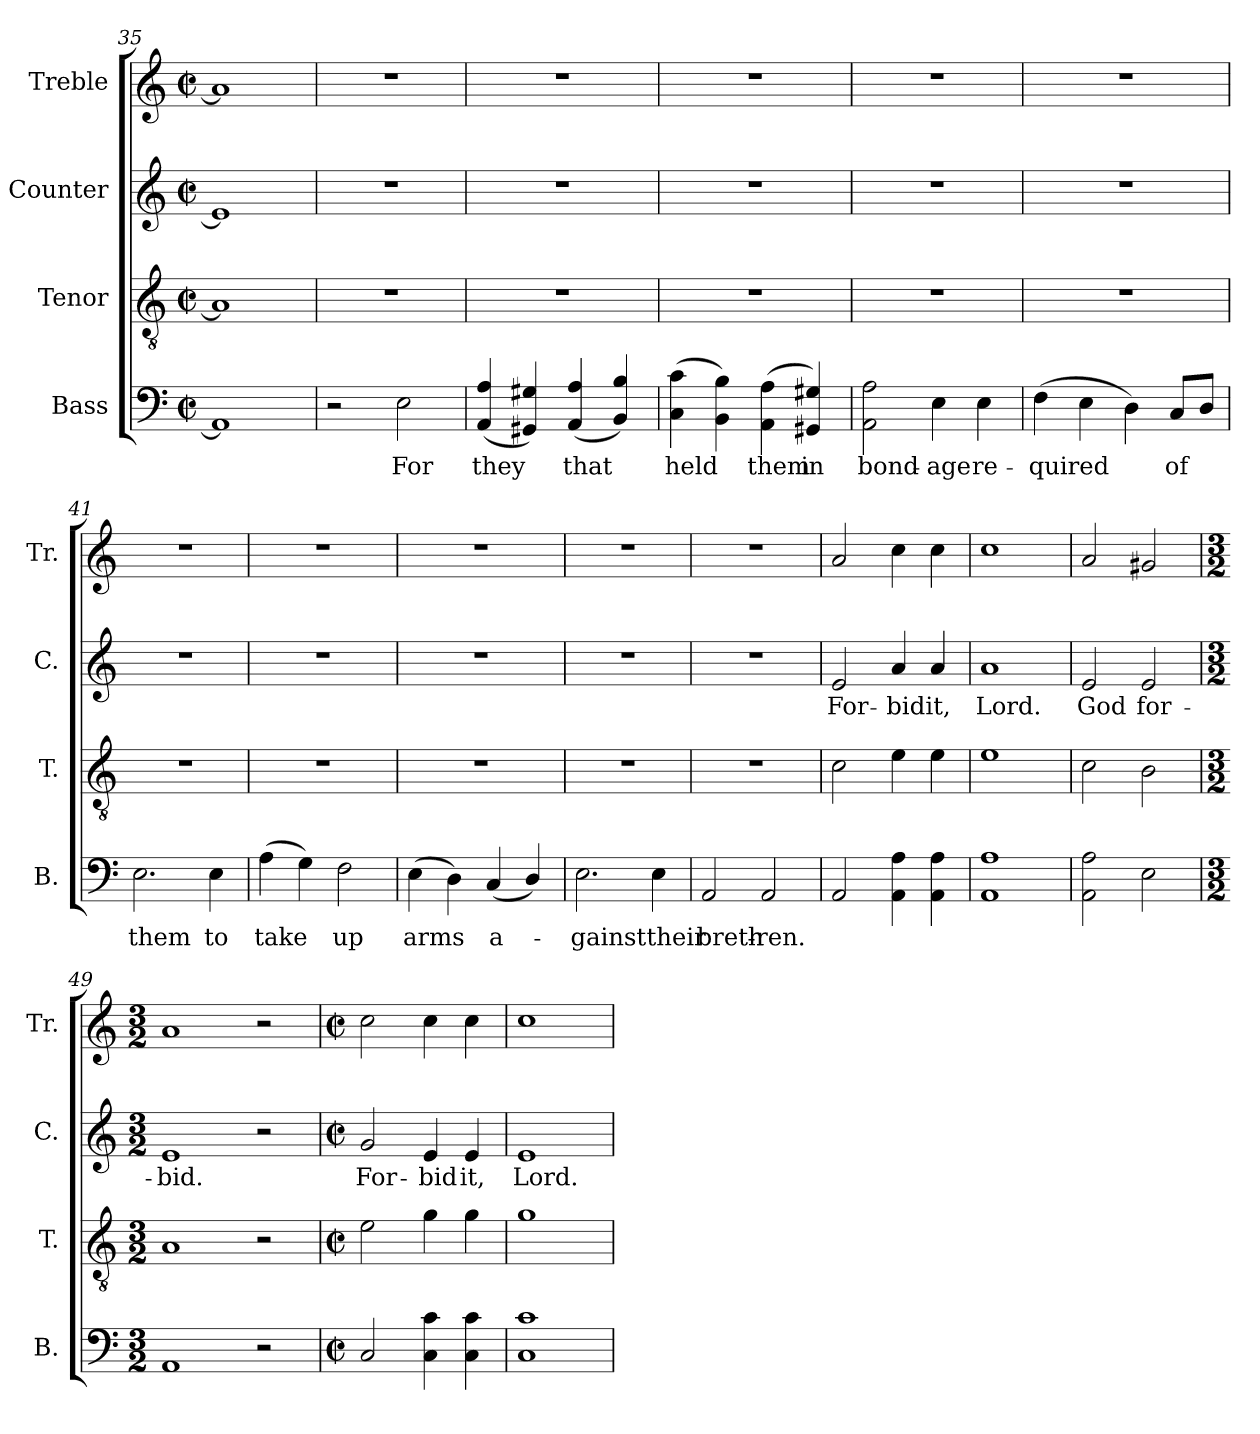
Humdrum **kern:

**kern	**text	**kern	**kern	**text	**kern
*part4	*part4	*part3	*part2	*part2	*part1
*staff4	*staff4	*staff3	*staff2	*staff2	*staff1
*I"Bass	*	*I"Tenor	*I"Counter	*	*I"Treble
*I'B.	*	*I'T.	*I'C.	*	*I'Tr.
*clefF4	*	*clefGv2	*clefG2	*	*clefG2
*k[]	*	*k[]	*k[]	*	*k[]
*M4/4	*	*M4/4	*M4/4	*	*M4/4
*met(c|)	*	*met(c|)	*met(c|)	*	*met(c|)
=35	=35	=35	=35	=35	=35
1AA]	.	1A]	1e]	.	1a]
=36	=36	=36	=36	=36	=36
2r	.	1r	1r	.	1r
2E\	For	.	.	.	.
=37	=37	=37	=37	=37	=37
(4AA/ 4A/	they	1r	1r	.	1r
4GG#X/ 4G#X/)	.	.	.	.	.
(4AA/ 4A/	that	.	.	.	.
4BB/ 4B/)	.	.	.	.	.
=38	=38	=38	=38	=38	=38
(4C\ 4c\	held	1r	1r	.	1r
4BB\ 4B\)	.	.	.	.	.
(4AA\ 4A\	them	.	.	.	.
4GG#X/ 4G#X/)	in	.	.	.	.
!!LO:PB:g=z
=39	=39	=39	=39	=39	=39
2AA\ 2A\	bond-	1r	1r	.	1r
4E\	-age	.	.	.	.
4E\	re-	.	.	.	.
=40	=40	=40	=40	=40	=40
(4F\	-quired	1r	1r	.	1r
4E\	.	.	.	.	.
4D\)	.	.	.	.	.
8C/L	of	.	.	.	.
8D/J	.	.	.	.	.
=41	=41	=41	=41	=41	=41
2.E\	them	1r	1r	.	1r
4E\	to	.	.	.	.
=42	=42	=42	=42	=42	=42
(4A\	take	1r	1r	.	1r
4G\)	.	.	.	.	.
2F\	up	.	.	.	.
=43	=43	=43	=43	=43	=43
(4E\	arms	1r	1r	.	1r
4D\)	.	.	.	.	.
(4C/	a-	.	.	.	.
4D/)	.	.	.	.	.
=44	=44	=44	=44	=44	=44
2.E\	-gainst	1r	1r	.	1r
4E\	their	.	.	.	.
=45	=45	=45	=45	=45	=45
2AA/	breth-	1r	1r	.	1r
2AA/	-ren.	.	.	.	.
=46	=46	=46	=46	=46	=46
2AA/	.	2c\	2e/	For-	2a/
4AA\ 4A\	.	4e\	4a/	-bid	4cc\
4AA\ 4A\	.	4e\	4a/	it,	4cc\
=47	=47	=47	=47	=47	=47
1AA 1A	.	1e	1a	Lord.	1cc
=48	=48	=48	=48	=48	=48
2AA\ 2A\	.	2c\	2e/	God	2a/
2E\	.	2B\	2e/	for-	2g#X/
!!LO:LB:g=z
=49	=49	=49	=49	=49	=49
*M3/2	*	*M3/2	*M3/2	*	*M3/2
1AA	.	1A	1e	-bid.	1a
2r	.	2r	2r	.	2r
=50	=50	=50	=50	=50	=50
*M4/4	*	*M4/4	*M4/4	*	*M4/4
*met(c|)	*	*met(c|)	*met(c|)	*	*met(c|)
2C/	.	2e\	2g/	For-	2cc\
4C\ 4c\	.	4g\	4e/	-bid	4cc\
4C\ 4c\	.	4g\	4e/	it,	4cc\
=51	=51	=51	=51	=51	=51
1C 1c	.	1g	1e	Lord.	1cc
=	=	=	=	=	=
*-	*-	*-	*-	*-	*-
